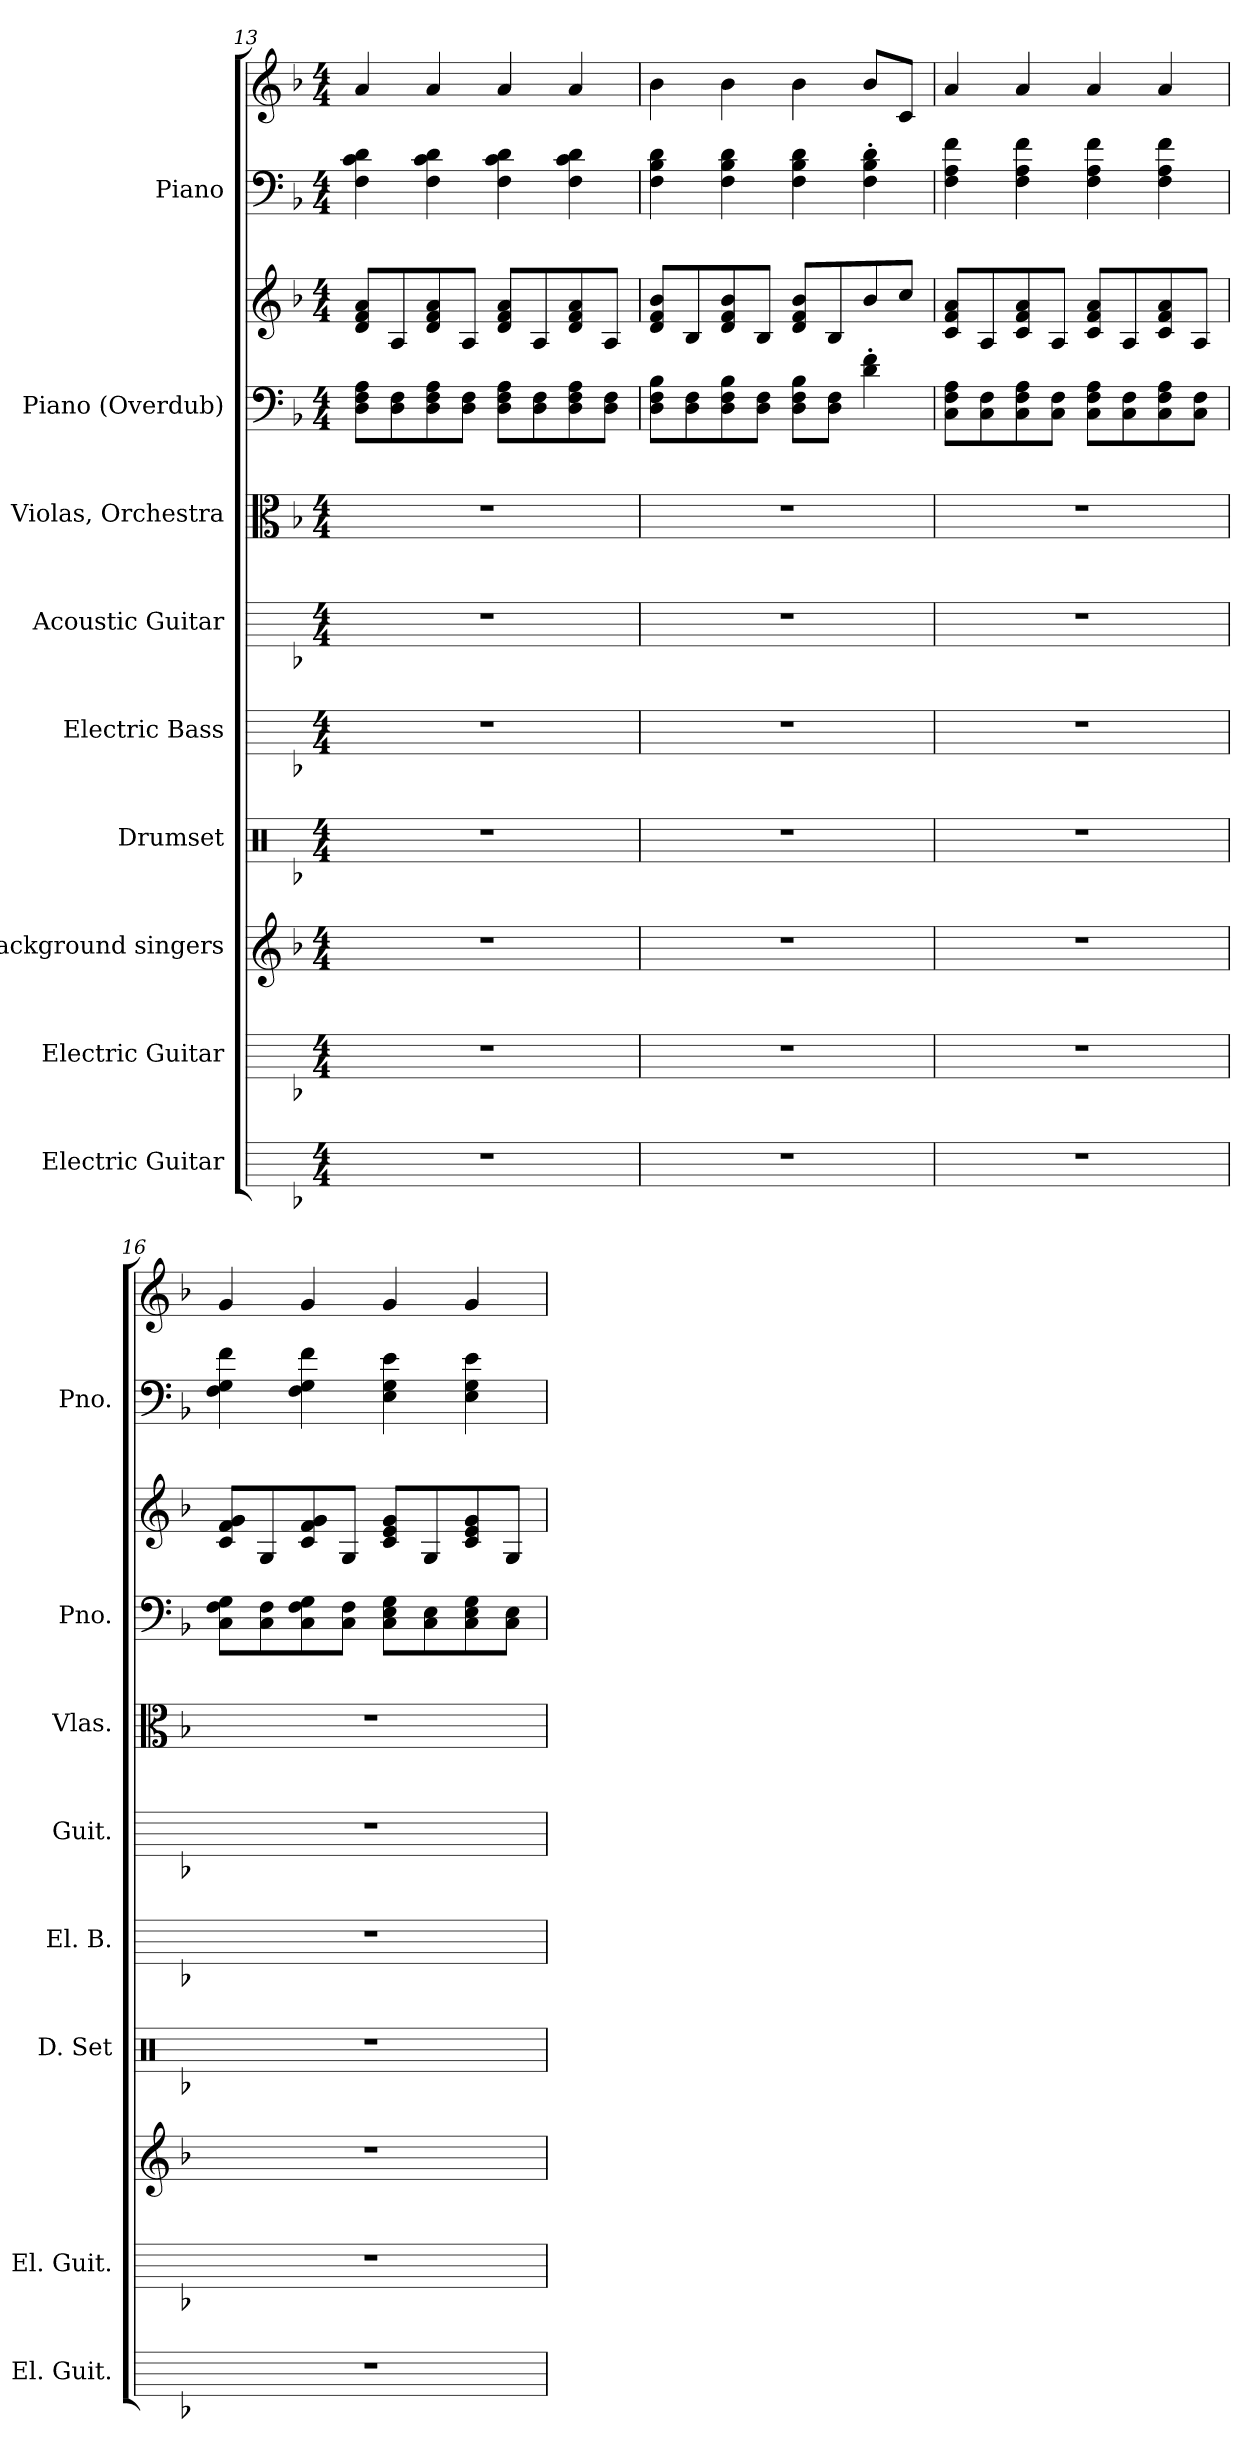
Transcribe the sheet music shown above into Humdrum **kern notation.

**kern	**kern	**kern	**kern	**kern	**kern	**kern	**kern	**kern	**kern	**kern
*part9	*part8	*part7	*part6	*part5	*part4	*part3	*part2	*part2	*part1	*part1
*staff11	*staff10	*staff9	*staff8	*staff7	*staff6	*staff5	*staff4	*staff3	*staff2	*staff1
*I"Electric Guitar	*I"Electric Guitar	*I"Background singers	*I"Drumset	*I"Electric Bass	*I"Acoustic Guitar	*I"Violas, Orchestra	*I"Piano (Overdub)	*	*I"Piano	*
*I'El. Guit.	*I'El. Guit.	*	*I'D. Set	*I'El. B.	*I'Guit.	*I'Vlas.	*I'Pno.	*	*I'Pno.	*
!!LO:PB:g=z
*	*	*clefG2	*clefX	*	*	*clefC3	*clefF4	*clefG2	*clefF4	*clefG2
*	*	*	*	*ITrd7c12	*	*	*	*	*	*
*k[b-]	*k[b-]	*k[b-]	*k[b-]	*k[b-]	*k[b-]	*k[b-]	*k[b-]	*k[b-]	*k[b-]	*k[b-]
*M4/4	*M4/4	*M4/4	*M4/4	*M4/4	*M4/4	*M4/4	*M4/4	*M4/4	*M4/4	*M4/4
=13	=13	=13	=13	=13	=13	=13	=13	=13	=13	=13
1r	1r	1r	1r	1r	1r	1r	8D\ 8F\ 8A\L	8d/ 8f/ 8a/L	4F\ 4c\ 4d\	4a/
.	.	.	.	.	.	.	8D\ 8F\	8A/	.	.
.	.	.	.	.	.	.	8D\ 8F\ 8A\	8d/ 8f/ 8a/	4F\ 4c\ 4d\	4a/
.	.	.	.	.	.	.	8D\ 8F\J	8A/J	.	.
.	.	.	.	.	.	.	8D\ 8F\ 8A\L	8d/ 8f/ 8a/L	4F\ 4c\ 4d\	4a/
.	.	.	.	.	.	.	8D\ 8F\	8A/	.	.
.	.	.	.	.	.	.	8D\ 8F\ 8A\	8d/ 8f/ 8a/	4F\ 4c\ 4d\	4a/
.	.	.	.	.	.	.	8D\ 8F\J	8A/J	.	.
=14	=14	=14	=14	=14	=14	=14	=14	=14	=14	=14
1r	1r	1r	1r	1r	1r	1r	8D\ 8F\ 8B-\L	8d/ 8f/ 8b-/L	4F\ 4B-\ 4d\	4b-\
.	.	.	.	.	.	.	8D\ 8F\	8B-/	.	.
.	.	.	.	.	.	.	8D\ 8F\ 8B-\	8d/ 8f/ 8b-/	4F\ 4B-\ 4d\	4b-\
.	.	.	.	.	.	.	8D\ 8F\J	8B-/J	.	.
.	.	.	.	.	.	.	8D\ 8F\ 8B-\L	8d/ 8f/ 8b-/L	4F\ 4B-\ 4d\	4b-\
.	.	.	.	.	.	.	8D\ 8F\J	8B-/	.	.
.	.	.	.	.	.	.	4d\' 4f\'	8b-/	4F\' 4B-\' 4d\'	8b-/L
.	.	.	.	.	.	.	.	8cc/J	.	8c/J
=15	=15	=15	=15	=15	=15	=15	=15	=15	=15	=15
1r	1r	1r	1r	1r	1r	1r	8C\ 8F\ 8A\L	8c/ 8f/ 8a/L	4F\ 4A\ 4f\	4a/
.	.	.	.	.	.	.	8C\ 8F\	8A/	.	.
.	.	.	.	.	.	.	8C\ 8F\ 8A\	8c/ 8f/ 8a/	4F\ 4A\ 4f\	4a/
.	.	.	.	.	.	.	8C\ 8F\J	8A/J	.	.
.	.	.	.	.	.	.	8C\ 8F\ 8A\L	8c/ 8f/ 8a/L	4F\ 4A\ 4f\	4a/
.	.	.	.	.	.	.	8C\ 8F\	8A/	.	.
.	.	.	.	.	.	.	8C\ 8F\ 8A\	8c/ 8f/ 8a/	4F\ 4A\ 4f\	4a/
.	.	.	.	.	.	.	8C\ 8F\J	8A/J	.	.
!!LO:PB:g=z
=16	=16	=16	=16	=16	=16	=16	=16	=16	=16	=16
1r	1r	1r	1r	1r	1r	1r	8C\ 8F\ 8G\L	8c/ 8f/ 8g/L	4F\ 4G\ 4f\	4g/
.	.	.	.	.	.	.	8C\ 8F\	8G/	.	.
.	.	.	.	.	.	.	8C\ 8F\ 8G\	8c/ 8f/ 8g/	4F\ 4G\ 4f\	4g/
.	.	.	.	.	.	.	8C\ 8F\J	8G/J	.	.
.	.	.	.	.	.	.	8C\ 8E\ 8G\L	8c/ 8e/ 8g/L	4E\ 4G\ 4e\	4g/
.	.	.	.	.	.	.	8C\ 8E\	8G/	.	.
.	.	.	.	.	.	.	8C\ 8E\ 8G\	8c/ 8e/ 8g/	4E\ 4G\ 4e\	4g/
.	.	.	.	.	.	.	8C\ 8E\J	8G/J	.	.
=	=	=	=	=	=	=	=	=	=	=
*-	*-	*-	*-	*-	*-	*-	*-	*-	*-	*-
